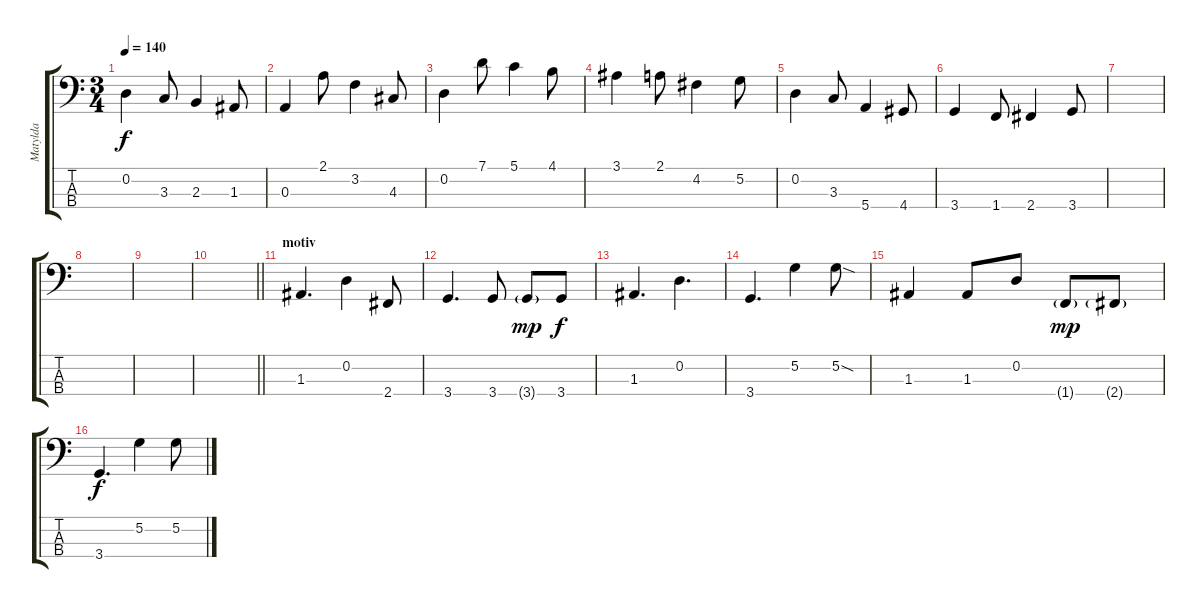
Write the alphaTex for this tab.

\track ("Matylda" "Matylda") {instrument electricbassfinger}
\staff {score tabs}
\tuning (G2 D2 A1 E1) {hide}
\ts (3 4)
\tempo 140
\clef f4
\ks c
0.2.4{dy f} 3.3.8 2.3.4 1.3.8 |
0.3.4 2.1.8 3.2.4 4.3.8 |
0.2.4 7.1.8 5.1.4 4.1.8 |
3.1.4 2.1.8 4.2.4 5.2.8 |
0.2.4 3.3.8 5.4.4 4.4.8 |
3.4.4 1.4.8 2.4.4 3.4.8 |
|
|
|
\barLineRight lightlight
|
\section ("" "motiv")
1.3.4{d} 0.2.4 2.4.8 |
3.4.4{d} 3.4.8 3.4{g}.8{dy mp} 3.4.8{dy f} |
1.3.4{d} 0.2.4{d} |
3.4.4{d} 5.2.4 5.2{sod}.8 |
1.3.4 1.3.8 0.2.8 1.4{g}.8{dy mp} 2.4{g}.8 |
3.4.4{d dy f} 5.2.4 5.2.8
